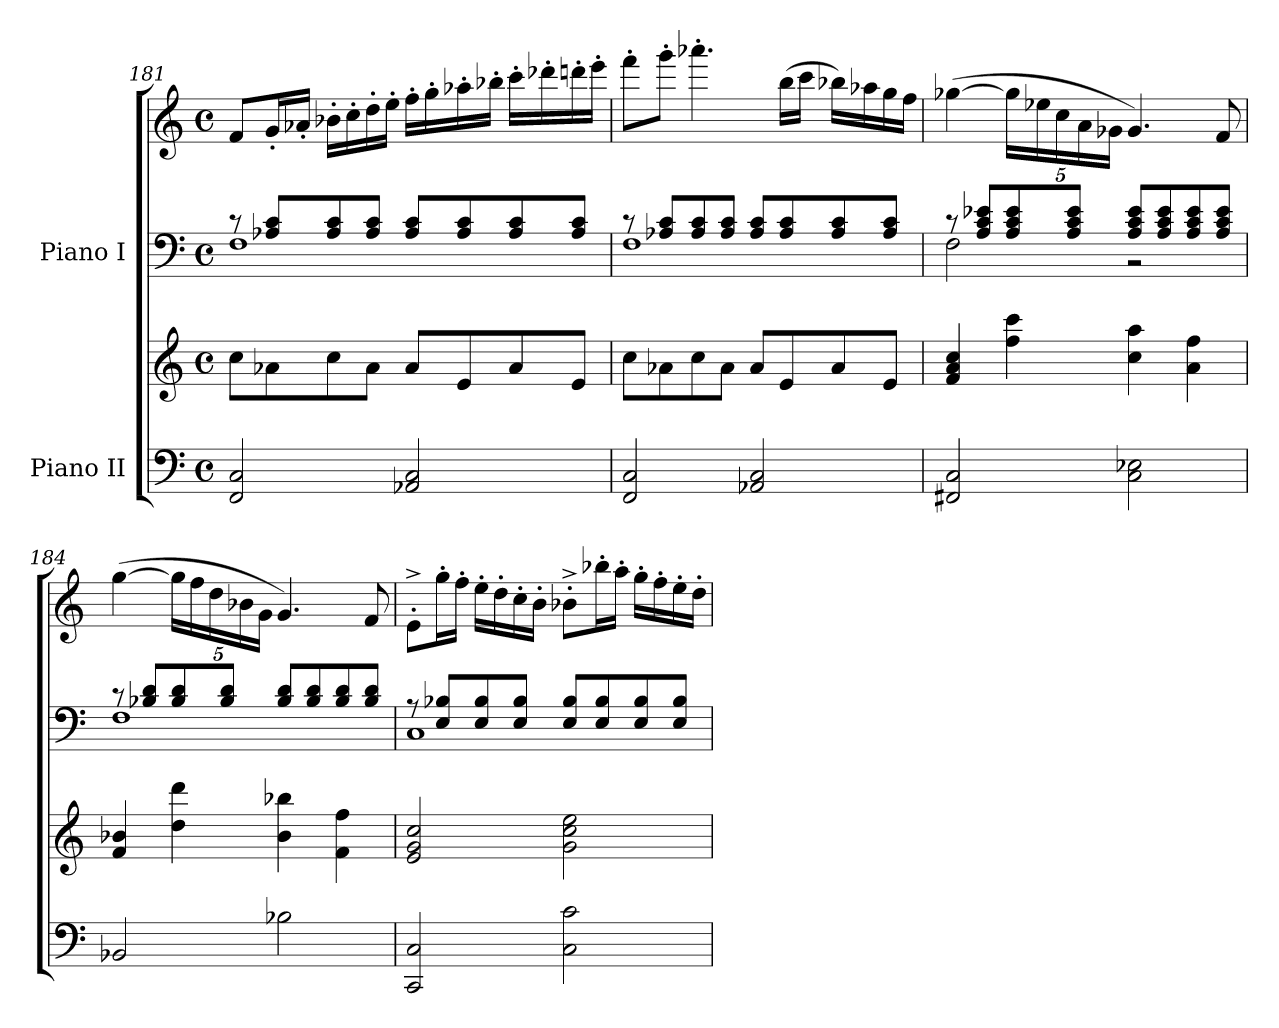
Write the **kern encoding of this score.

**kern	**kern	**kern	**kern
*part2	*part2	*part1	*part1
*staff4	*staff3	*staff2	*staff1
*I"Piano II	*	*I"Piano I	*
*clefF4	*clefG2	*clefF4	*clefG2
*k[]	*k[]	*k[]	*k[]
*M4/4	*M4/4	*M4/4	*M4/4
*met(c)	*met(c)	*met(c)	*met(c)
=181	=181	=181	=181
*	*	*^	*
2FF/ 2C/	8cc\L	8r	1F	8f/L
.	8a-X\	8A-X/ 8c/L	.	16g'/L
.	.	.	.	16a-X'/JJ
.	8cc\	8A-/ 8c/	.	16b-X'\LL
.	.	.	.	16cc'\
.	8a-\J	8A-/ 8c/J	.	16dd'\
.	.	.	.	16ee'\JJ
2AA-X/ 2C/	8a-/L	8A-/ 8c/L	.	16ff'\LL
.	.	.	.	16gg'\
.	8e/	8A-/ 8c/	.	16aa-X'\
.	.	.	.	16bb-X'\JJ
.	8a-/	8A-/ 8c/	.	16ccc'\LL
.	.	.	.	16ddd-X'\
.	8e/J	8A-/ 8c/J	.	16dddn'\
.	.	.	.	16eee'\JJ
!!LO:LB:g=z
=182	=182	=182	=182	=182
2FF/ 2C/	8cc\L	8r	1F	8fff'\L
.	8a-X\	8A-X/ 8c/L	.	8ggg'\J
.	8cc\	8A-/ 8c/	.	4.aaa-X'\
.	8a-\J	8A-/ 8c/J	.	.
2AA-X/ 2C/	8a-/L	8A-/ 8c/L	.	.
.	8e/	8A-/ 8c/	.	(>16bb\LL
.	.	.	.	16ccc\JJ
.	8a-/	8A-/ 8c/	.	16bb-X\LL)
.	.	.	.	16aa-X\
.	8e/J	8A-/ 8c/J	.	16gg\
.	.	.	.	16ff\JJ
=183	=183	=183	=183	=183
2FF#X/ 2C/	4f/ 4a/ 4cc/	8r	2F\	(>[4gg-X\
.	.	8A/ 8c/ 8e-X/L	.	.
*	*	*	*	*Xbrackettup
.	4ff\ 4ccc\	8A/ 8c/ 8e-/	.	20gg-\LL]
.	.	.	.	20ee-X\
.	.	.	.	20cc\
.	.	8A/ 8c/ 8e-/J	.	.
.	.	.	.	20a\
.	.	.	.	20g-X\JJ
2C\ 2E-X\	4cc\ 4aa\	8A/ 8c/ 8e-/L	2r	4.g-/)
.	.	8A/ 8c/ 8e-/	.	.
.	4a\ 4ff\	8A/ 8c/ 8e-/	.	.
.	.	8A/ 8c/ 8e-/J	.	8f/
!!LO:PB:g=z
=184	=184	=184	=184	=184
2BB-X/	4f/ 4b-X/	8r	1F	(>[4gg\
.	.	8B-X/ 8d/L	.	.
.	4dd\ 4ddd\	8B-/ 8d/	.	20gg\LL]
.	.	.	.	20ff\
.	.	.	.	20dd\
.	.	8B-/ 8d/J	.	.
.	.	.	.	20b-X\
.	.	.	.	20g\JJ
2B-X\	4b-\ 4bb-X\	8B-/ 8d/L	.	4.g/)
.	.	8B-/ 8d/	.	.
.	4f\ 4ff\	8B-/ 8d/	.	.
.	.	8B-/ 8d/J	.	8f/
=185	=185	=185	=185	=185
2CC/ 2C/	2e/ 2g/ 2cc/	8r	1C	8e'^\L
.	.	8E/ 8B-X/L	.	16gg'\L
.	.	.	.	16ff'\JJ
.	.	8E/ 8B-/	.	16ee'\LL
.	.	.	.	16dd'\
.	.	8E/ 8B-/J	.	16cc'\
.	.	.	.	16b'\JJ
2C\ 2c\	2g\ 2cc\ 2ee\	8E/ 8B-/L	.	8b-X'^\L
.	.	8E/ 8B-/	.	16bb-X'\L
.	.	.	.	16aa'\JJ
.	.	8E/ 8B-/	.	16gg'\LL
.	.	.	.	16ff'\
.	.	8E/ 8B-/J	.	16ee'\
.	.	.	.	16dd'\JJ
*	*	*v	*v	*
=	=	=	=
*-	*-	*-	*-
